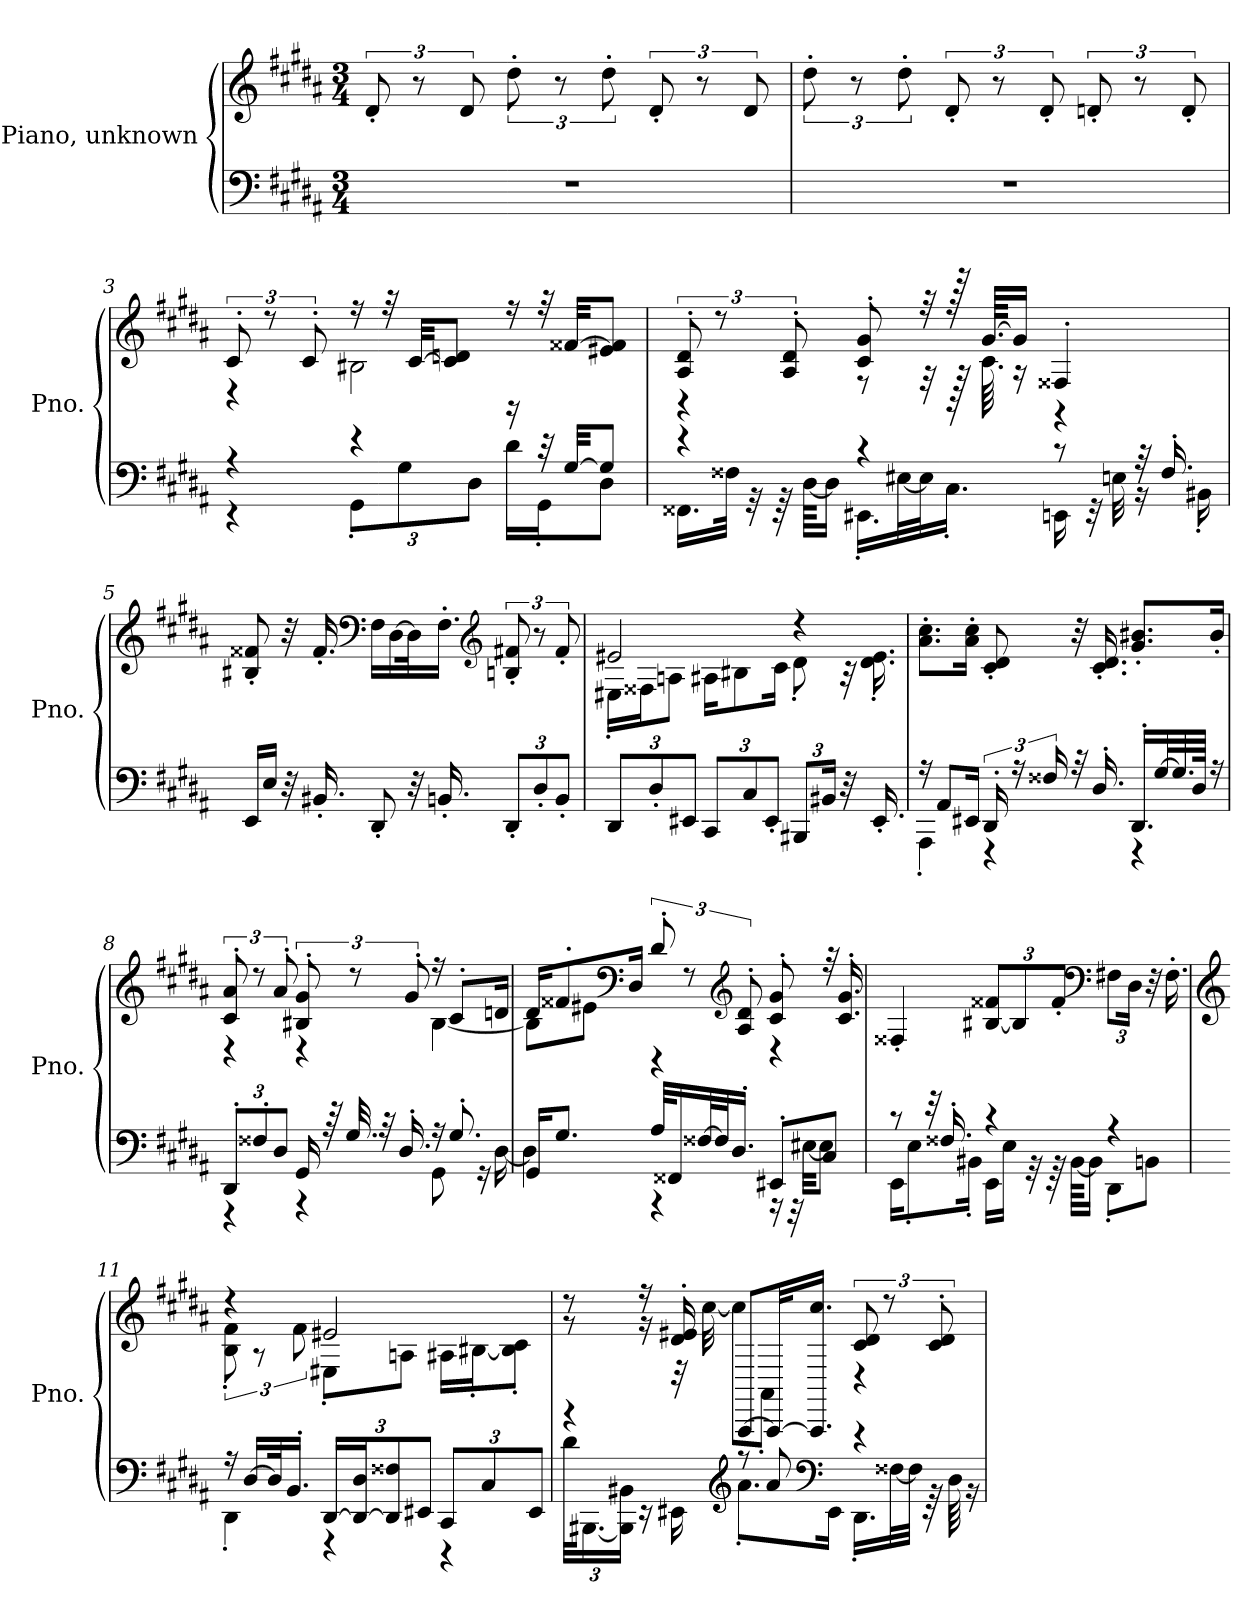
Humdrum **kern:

**kern	**kern
*part1	*part1
*staff2	*staff1
*I"Piano, unknown	*
*I'Pno.	*
*clefF4	*clefG2
*k[f#c#g#d#a#]	*k[f#c#g#d#a#]
*M3/4	*M3/4
*MM150	*MM150
=1	=1
2.r	12d#'/
.	12r
.	12d#/
.	12dd#'\
.	12r
.	12dd#'\
.	12d#'/
.	12r
.	12d#/
=2	=2
2.r	12dd#'\
.	12r
.	12dd#'\
.	12d#'/
.	12r
.	12d#'/
.	12dn'/
.	12r
.	12d'/
=3	=3
*^	*^
4r	4r	12c#'/	4r
.	.	12r	.
.	.	12c#'/	.
*	*Xbrackettup	*	*
4r	12GG#'\L	16r	2B#X\
.	.	32r	.
.	12G#\	.	.
.	.	[32c#/KKL	.
.	.	8c#/] 8dn/J	.
.	12D#\J	.	.
16r	16d#\LL	16r	.
32r	16GG#'\J	32r	.
[32G#/KKL	.	[32f##X/KKL	.
8G#/J]	8D#\J	8e#X/ 8f##/]J	.
!!LO:LB:g=z	!!
=4	=4	=4	=4
4r	16.FF##X\LL	12A#/' 12d#/'	4r
.	.	12r	.
.	32F##X\JJk	.	.
.	32r	.	.
.	64r	.	.
.	.	12A#/' 12d#/'	.
.	[64D#\KKLL	.	.
.	16D#\JJ]	.	.
4r	16.EE#X'\LL	8c#/' 8g#/'	8r
.	[32E#X\L	.	.
.	32E#\J]	32r	32r
.	16.C#'\JJ	128r	128r
.	.	[64.g#/KKLL	64.c#\
.	.	16g#/JJ]	16r
8r	16EEn\	4F##X'/	4r
.	32r	.	.
.	32En\	.	.
32r	16r	.	.
16.F##'/	.	.	.
.	16BB#X'\	.	.
*v	*v	*	*
*	*v	*v
!!LO:LB:g=z
=5	=5
16EE/LL	8B#X/' 8f##X/'
16E/JJ	.
32r	32r
16.BB#X'/	16.f##'/
*	*clefF4
8DD#'/	16F#\LL
.	[16D#\
32r	32D#\K]
16.BBn'/	16.F#'\JJ
*	*clefG2
12DD#'/L	12Bn/' 12f#X/'
12D#'/	12r
12BB'/J	12f#'/
=6	=6
*	*^
12DD#/L	2e#X/	16E#X'\LL
.	.	16F##X\J
12D#'/	.	.
.	.	8An\J
12EE#X/J	.	.
12CC#/L	.	16A#X\KL
.	.	8B#X\
12C#/	.	.
12EE#'/J	.	.
.	.	16c#\Jk
12BBB#X/L	4r	8d#'\
24BB#X/Jk	.	.
32r	.	32r
16.EE#'/	.	16.d#\' 16.e#\'
*	*v	*v
!!LO:LB:g=z
=7	=7
*^	*
16r	4AAA#'\	8.a#\' 8.cc#\'L
8AA#/L	.	.
16EE#X/Jk	.	16a#\' 16cc#\'Jk
*brackettup	*	*
24DD#'/	4r	8c#/' 8d#/'
24r	.	.
24F##X/	.	.
32r	.	32r
16.D#'/	.	16.c#/' 16.d#/'
16.DD#'/LL	4r	8.g#/' 8.b#X/'L
[32G#/L	.	.
32.G#/]	.	.
64D#/JJJk	.	.
16r	.	16b#'/Jk
=8	=8	=8
*Xbrackettup	*	*
*	*	*^
12DD#'/L	4r	12c#/' 12a#/'	4r
12F##X'/	.	12r	.
12D#/J	.	12a#'/	.
16GG#/	4r	12B#X/' 12g#/'	4r
64r	.	.	.
32.G#/	.	.	.
.	.	12r	.
32r	.	.	.
16.D#'/	.	.	.
.	.	12g#'/	.
16r	8GG#\	16r	[4B#\
8.G#'/	.	8c#'/L	.
.	16r	.	.
.	[16D#\	16dn/Jk	.
!!LO:LB:g=z	!!
=9	=9	=9	=9
16GG#/KL	4D#\]	16d#/KL	8B#\L]
8.G#/J	.	8f##X'/	.
.	.	.	8e#X\J
*	*	*clefF4	*
.	.	16D#/Jk	.
32A#/KLL	4r	12d#'/	4r
16FF##X/	.	.	.
.	.	12r	.
[32F##X/L	.	.	.
32F##/J]	.	.	.
16.D#'/JJ	.	.	.
*	*	*clefG2	*
.	.	12A#/' 12d#/'	.
8EE#X'/L	16r	8c#/' 8g#/'	4r
.	32r	.	.
.	[32E#X\KKL	.	.
8C#/J	8E#\J]	32r	.
.	.	16.c#/' 16.g#/'	.
*	*	*v	*v
!!LO:LB:g=z
=10	=10	=10
8r	16EE\KL	4F##X'/
.	8E'\	.
32r	.	.
16.F##X'/	.	.
.	16BB#X'\Jk	.
*	*	*Xbrackettup
4r	16EE\LL	[12B#X/ 12f##X/L
.	16E\JJ	.
.	.	12B#/]
.	32r	.
.	64r	.
.	.	12f##'/J
.	[64BB#\KKLL	.
.	16BB#\JJ]	.
*	*	*clefF4
4r	8DD#'\L	12F#X\L
.	.	24D#\Jk
.	8BBn\J	32r
.	.	16.F#'\
=11	=11	=11
*	*	*clefG2
*	*	*^
*	*	*	*brackettup
16r	4DD#'\	4r	12B\' 12f#\'
[16D#/LL	.	.	.
.	.	.	12r
32D#/K]	.	.	.
16.BB'/JJ	.	.	.
.	.	.	12f#\
[24DD#/LL	4r	2e#X/	8E#X'\L
24DD#/_ 24D#/J	.	.	.
12DD#/] 12F##X/	.	.	.
.	.	.	8An\J
12EE#X/J	.	.	.
12CC#/L	4r	.	16A#X\LL
.	.	.	[16B#X'\J
12C#/	.	.	.
.	.	.	8B#\]' 8c#\'J
12EE#/J	.	.	.
!!LO:PB:g=z	!!
=12	=12	=12	=12
4r	48d#\KLL	8r	8r
.	[24.BBB#X\	.	.
.	24BBB#\] 24BB#X\JJ	.	.
.	16r	16r	16r
.	16EE#X\	16d#/' 16e#X/'	32r
.	.	.	[32cc#\
*clefG2	*	*	*
8r	8.a#'\L	[8AAA#/L	8cc#\L]
8a#/	.	32AAA#/KL_	8AA#'\J
.	.	16.AAA#/] 16.cc#/JJ	.
*clefF4	*	*	*
.	16EE#\Jk	.	.
4r	16.DD#'\LL	12c#/ 12d#/	4r
.	.	12r	.
.	[32F##X\L	.	.
.	32F##\JJJ]	.	.
.	64r	.	.
.	.	12c#/' 12d#/'	.
.	64D#\	.	.
.	16r	.	.
*v	*v	*	*
*	*v	*v
=	=
*-	*-
